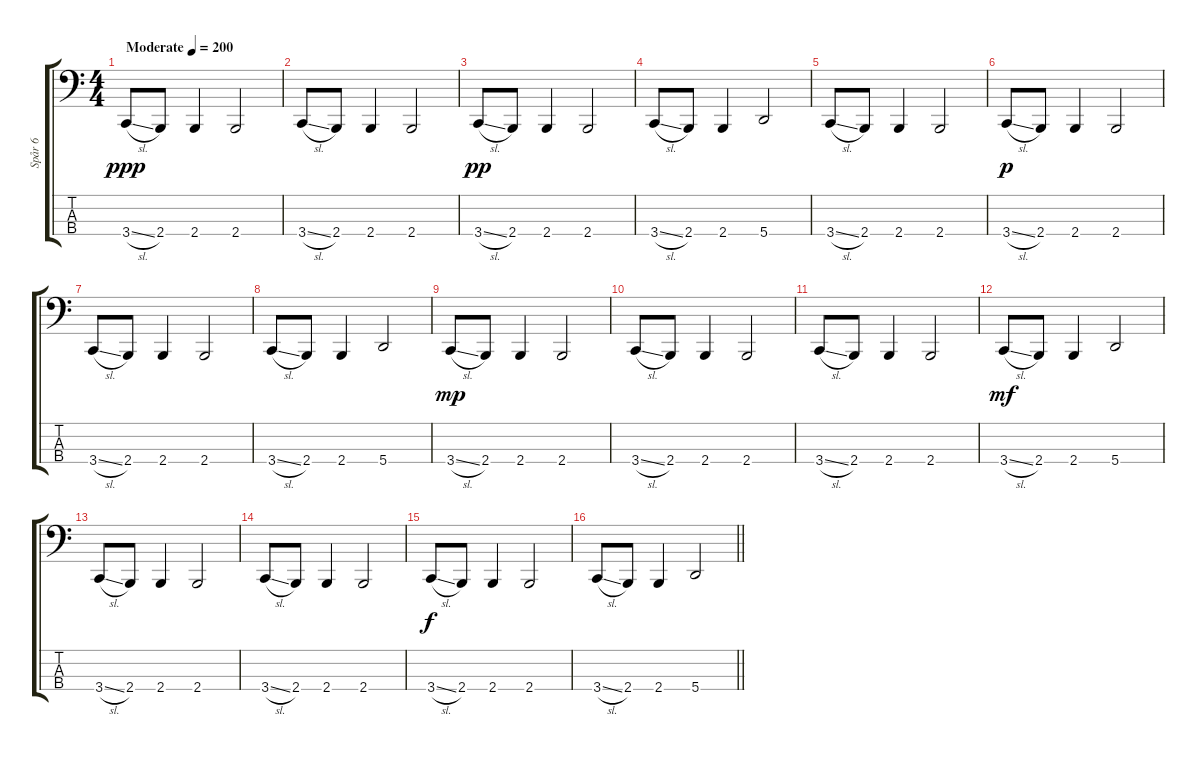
\track ("Spår 6" "Spår 6") {instrument electricbassfinger}
\staff {score tabs}
\tuning (D2 A1 E1 A0) {hide}
\ts (4 4)
\tempo (200 "Moderate")
\clef f4
\ks c
3.4{sl}.8{dy ppp instrument electricbassfinger} 2.4.8 2.4.4 2.4.2 |
3.4{sl}.8 2.4.8 2.4.4 2.4.2 |
3.4{sl}.8{dy pp} 2.4.8 2.4.4 2.4.2 |
3.4{sl}.8 2.4.8 2.4.4 5.4.2 |
3.4{sl}.8 2.4.8 2.4.4 2.4.2 |
3.4{sl}.8{dy p} 2.4.8 2.4.4 2.4.2 |
3.4{sl}.8 2.4.8 2.4.4 2.4.2 |
3.4{sl}.8 2.4.8 2.4.4 5.4.2 |
3.4{sl}.8{dy mp} 2.4.8 2.4.4 2.4.2 |
3.4{sl}.8 2.4.8 2.4.4 2.4.2 |
3.4{sl}.8 2.4.8 2.4.4 2.4.2 |
3.4{sl}.8{dy mf} 2.4.8 2.4.4 5.4.2 |
3.4{sl}.8 2.4.8 2.4.4 2.4.2 |
3.4{sl}.8 2.4.8 2.4.4 2.4.2 |
3.4{sl}.8{dy f} 2.4.8 2.4.4 2.4.2 |
\barLineRight lightlight
3.4{sl}.8 2.4.8 2.4.4 5.4.2
